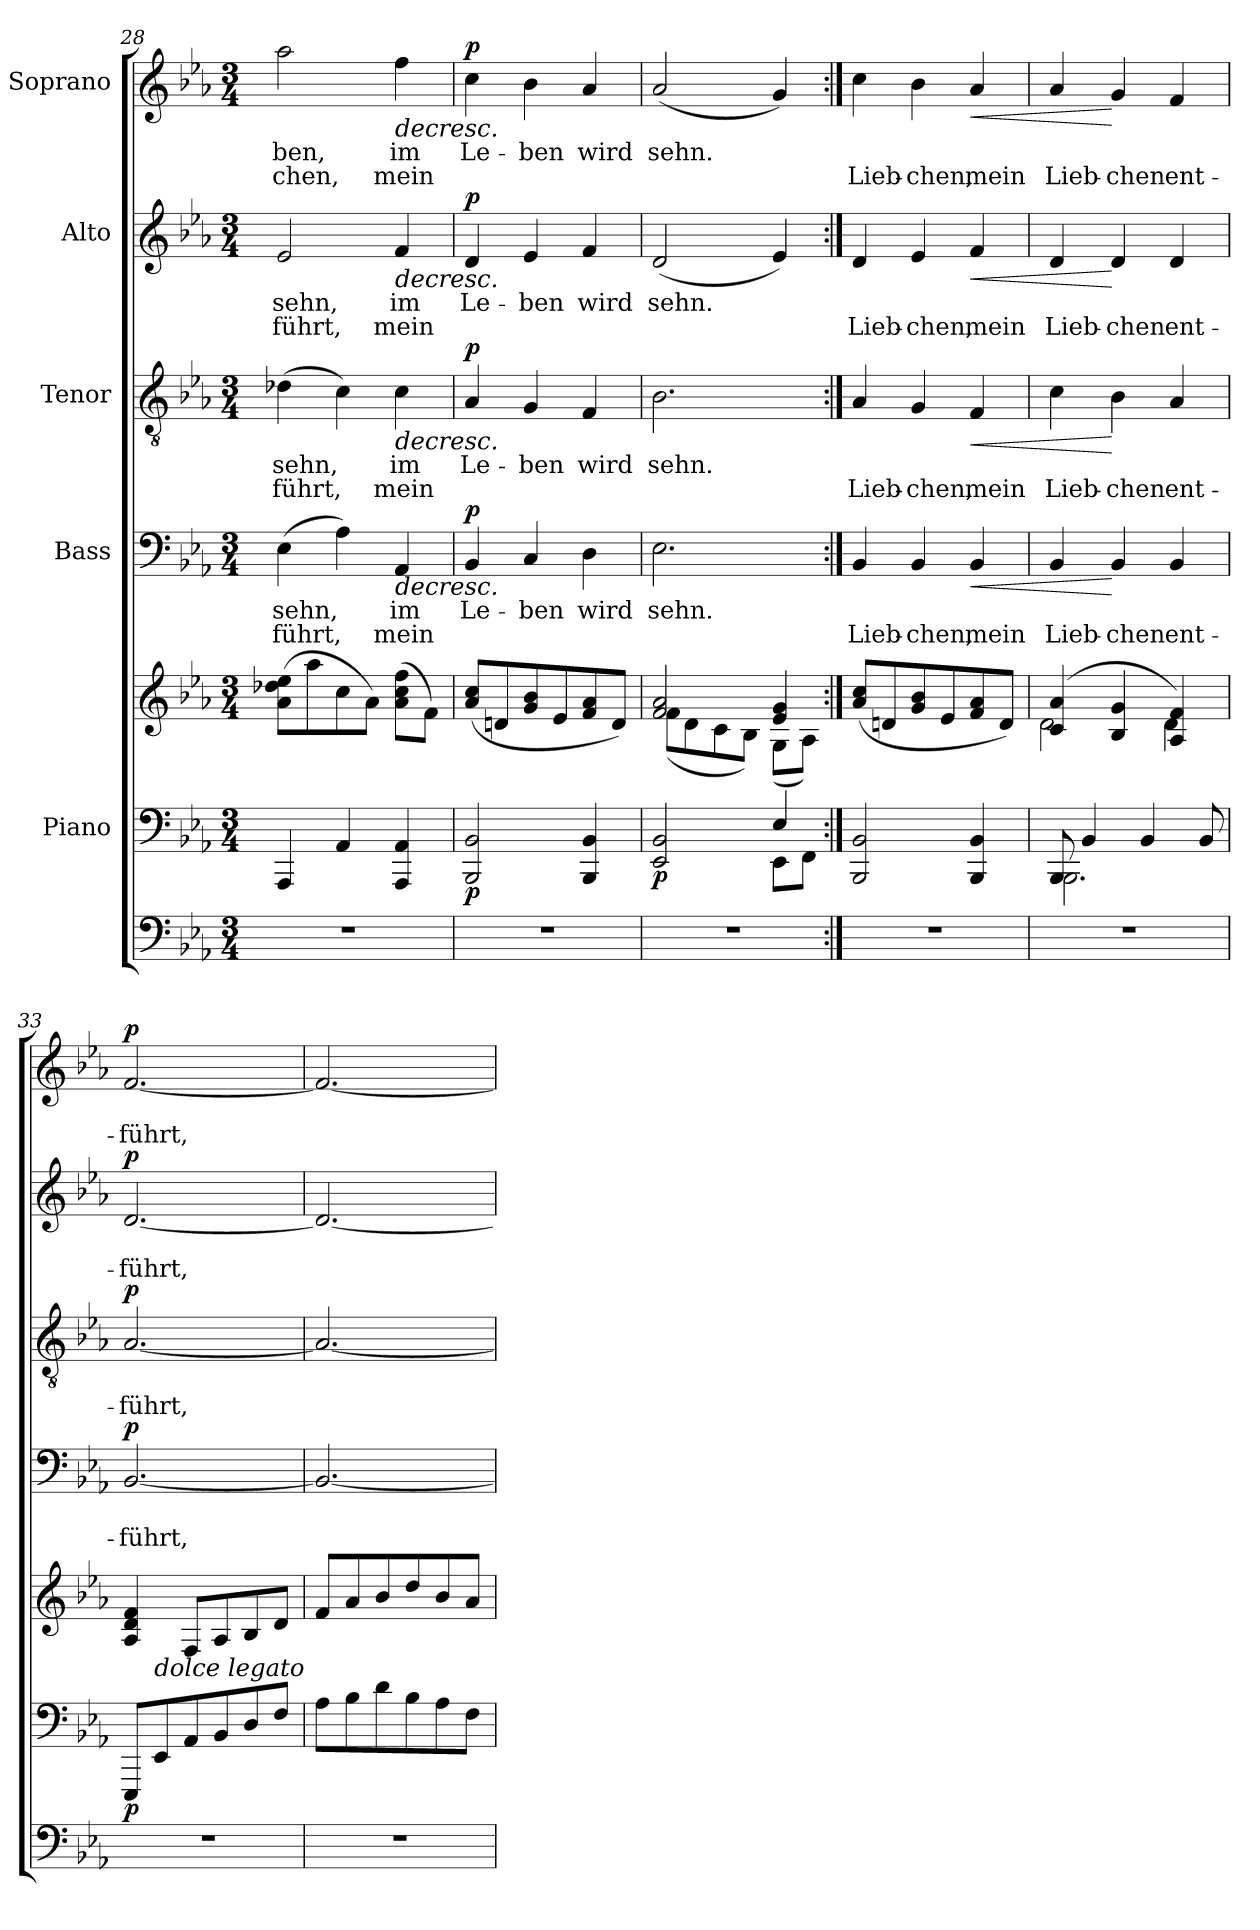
**kern	**kern	**kern	**dynam	**kern	**text	**text	**dynam	**kern	**text	**text	**dynam	**kern	**text	**text	**dynam	**kern	**text	**text	**dynam
*part6	*part5	*part5	*part5	*part4	*part4	*part4	*part4	*part3	*part3	*part3	*part3	*part2	*part2	*part2	*part2	*part1	*part1	*part1	*part1
*staff7	*staff6	*staff5	*staff5/6	*staff4	*staff4	*staff4	*staff4	*staff3	*staff3	*staff3	*staff3	*staff2	*staff2	*staff2	*staff2	*staff1	*staff1	*staff1	*staff1
*	*I"Piano	*	*	*I"Bass	*	*	*	*I"Tenor	*	*	*	*I"Alto	*	*	*	*I"Soprano	*	*	*
*clefF4	*clefF4	*clefG2	*	*clefF4	*	*	*	*clefGv2	*	*	*	*clefG2	*	*	*	*clefG2	*	*	*
*k[b-e-a-]	*k[b-e-a-]	*k[b-e-a-]	*	*k[b-e-a-]	*	*	*	*k[b-e-a-]	*	*	*	*k[b-e-a-]	*	*	*	*k[b-e-a-]	*	*	*
*E-:	*E-:	*E-:	*	*E-:	*	*	*	*E-:	*	*	*	*E-:	*	*	*	*E-:	*	*	*
*M3/4	*M3/4	*M3/4	*	*M3/4	*	*	*	*M3/4	*	*	*	*M3/4	*	*	*	*M3/4	*	*	*
=28	=28	=28	=28	=28	=28	=28	=28	=28	=28	=28	=28	=28	=28	=28	=28	=28	=28	=28	=28
!	!	!	!	!	!LO:LY:b	!LO:LY:b	!	!	!LO:LY:b	!LO:LY:b	!	!	!LO:LY:b	!LO:LY:b	!	!	!LO:LY:b	!LO:LY:b	!
2.r	4AAA-/	(>8a-\ 8dd-X\ 8ee-\L	.	(>4E-\	sehn,	-führt,	.	(>4d-X\	sehn,	-führt,	.	2e-/	sehn,	-führt,	.	2aa-\	-ben,	-chen,	.
.	.	8aa-\	.	.	.	.	.	.	.	.	.	.	.	.	.	.	.	.	.
.	4AA-/	8cc\	.	4A-\)	.	.	.	4c\)	.	.	.	.	.	.	.	.	.	.	.
.	.	8a-\J)	.	.	.	.	.	.	.	.	.	.	.	.	.	.	.	.	.
!	!	!	!	!	!LO:LY:b	!LO:LY:b	!LO:HP:b	!	!LO:LY:b	!LO:LY:b	!LO:HP:b	!	!LO:LY:b	!LO:LY:b	!LO:HP:b	!	!LO:LY:b	!LO:LY:b	!LO:HP:b
.	4AAA-/ 4AA-/	(>8a-\ 8cc\ 8ff\L	.	4AA-/	im	mein	>	4c\	im	mein	>	4f/	im	mein	>	4ff\	im	mein	>
.	.	8f\J)	.	.	.	.	.	.	.	.	.	.	.	.	.	.	.	.	.
=29	=29	=29	=29	=29	=29	=29	=29	=29	=29	=29	=29	=29	=29	=29	=29	=29	=29	=29	=29
!	!	!	!LO:DY:b=2	!	!LO:LY:b	!	!LO:DY:b	!	!LO:LY:b	!	!LO:DY:b	!	!LO:LY:b	!	!LO:DY:b	!	!LO:LY:b	!	!LO:DY:b
2.r	2BBB-/ 2BB-/	(<8a-/ 8cc/L	p	4BB-/	Le-	.	p	4A-/	Le-	.	p	4d/	Le-	.	p	4cc\	Le-	.	p
.	.	8dn/	.	.	.	.	.	.	.	.	.	.	.	.	.	.	.	.	.
!	!	!	!	!	!LO:LY:b	!	!	!	!LO:LY:b	!	!	!	!LO:LY:b	!	!	!	!LO:LY:b	!	!
.	.	8g/ 8b-/	.	4C/	-ben	.	.	4G/	-ben	.	.	4e-/	-ben	.	.	4b-\	-ben	.	.
.	.	8e-/	.	.	.	.	.	.	.	.	.	.	.	.	.	.	.	.	.
!	!	!	!	!	!LO:LY:b	!	!	!	!LO:LY:b	!	!	!	!LO:LY:b	!	!	!	!LO:LY:b	!	!
.	4BBB-/ 4BB-/	8f/ 8a-/	.	4D\	wird	.	.	4F/	wird	.	.	4f/	wird	.	.	4a-/	wird	.	.
.	.	8d/J)	.	.	.	.	.	.	.	.	.	.	.	.	.	.	.	.	.
!!LO:PB:g=z
=30	=30	=30	=30	=30	=30	=30	=30	=30	=30	=30	=30	=30	=30	=30	=30	=30	=30	=30	=30
*	*^	*^	*	*	*	*	*	*	*	*	*	*	*	*	*	*	*	*	*
!	!	!	!	!	!LO:DY:b=2	!	!LO:LY:b	!	!	!	!LO:LY:b	!	!	!	!LO:LY:b	!	!	!	!LO:LY:b	!	!
2.r	2EE-/ 2BB-/	2ryy	2f/ 2a-/	(<8f\L	p	2.E-\	sehn.	.	.	2.B-\	sehn.	.	.	(<2d/	sehn.	.	.	(<2a-/	sehn.	.	.
.	.	.	.	8d\	.	.	.	.	.	.	.	.	.	.	.	.	.	.	.	.	.
.	.	.	.	8c\	.	.	.	.	.	.	.	.	.	.	.	.	.	.	.	.	.
.	.	.	.	8B-\J)	.	.	.	.	.	.	.	.	.	.	.	.	.	.	.	.	.
.	4E-/	8EE-\L	4e-/ 4g/	(<8G\L	.	.	.	.	.	.	.	.	.	4e-/)	.	.	.	4g/)	.	.	.
.	.	8FF\J	.	8A-\J)	.	.	.	.	.	.	.	.	.	.	.	.	.	.	.	.	.
!!LO:PB:g=z
=31:|!	=31:|!	=31:|!	=31:|!	=31:|!	=31:|!	=31:|!	=31:|!	=31:|!	=31:|!	=31:|!	=31:|!	=31:|!	=31:|!	=31:|!	=31:|!	=31:|!	=31:|!	=31:|!	=31:|!	=31:|!	=31:|!
!	!	!	!	!	!	!	!	!LO:LY:b	!	!	!	!LO:LY:b	!	!	!	!LO:LY:b	!	!	!	!LO:LY:b	!
*	*v	*v	*	*	*	*	*	*	*	*	*	*	*	*	*	*	*	*	*	*	*
*	*	*v	*v	*	*	*	*	*	*	*	*	*	*	*	*	*	*	*	*	*
2.r	2BBB-/ 2BB-/	(<8a-/ 8cc/L	.	4BB-/	.	Lieb-	.	4A-/	.	Lieb-	.	4d/	.	Lieb-	.	4cc\	.	Lieb-	.
.	.	8dn/	.	.	.	.	.	.	.	.	.	.	.	.	.	.	.	.	.
!	!	!	!	!	!	!LO:LY:b	!	!	!	!LO:LY:b	!	!	!	!LO:LY:b	!	!	!	!LO:LY:b	!
.	.	8g/ 8b-/	.	4BB-/	.	-chen,	.	4G/	.	-chen,	.	4e-/	.	-chen,	.	4b-\	.	-chen,	.
.	.	8e-/	.	.	.	.	.	.	.	.	.	.	.	.	.	.	.	.	.
!	!	!	!	!	!	!LO:LY:b	!LO:HP:b	!	!	!LO:LY:b	!LO:HP:b	!	!	!LO:LY:b	!LO:HP:b	!	!	!LO:LY:b	!LO:HP:b
.	4BBB-/ 4BB-/	8f/ 8a-/	.	4BB-/	.	mein	<	4F/	.	mein	<	4f/	.	mein	<	4a-/	.	mein	<
.	.	8d/J)	.	.	.	.	.	.	.	.	.	.	.	.	.	.	.	.	.
.	.	.	.	.	.	.	]	.	.	.	]	.	.	.	]	.	.	.	]
=32	=32	=32	=32	=32	=32	=32	=32	=32	=32	=32	=32	=32	=32	=32	=32	=32	=32	=32	=32
*	*^	*^	*	*	*	*	*	*	*	*	*	*	*	*	*	*	*	*	*
!	!	!	!	!	!	!	!	!LO:LY:b	!	!	!	!LO:LY:b	!	!	!	!LO:LY:b	!	!	!	!LO:LY:b	!
2.r	8BBB-/	2.BBB-\	(>4c/ 4a-/	2d\	.	4BB-/	.	Lieb-	.	4c\	.	Lieb-	.	4d/	.	Lieb-	.	4a-/	.	Lieb-	.
.	4BB-/	.	.	.	.	.	.	.	.	.	.	.	.	.	.	.	.	.	.	.	.
!	!	!	!	!	!	!	!	!LO:LY:b	!	!	!	!LO:LY:b	!	!	!	!LO:LY:b	!	!	!	!LO:LY:b	!
.	.	.	4B-/ 4g/	.	.	4BB-/	.	-chen	[	4B-\	.	-chen	[	4d/	.	-chen	[	4g/	.	-chen	[
.	4BB-/	.	.	.	.	.	.	.	.	.	.	.	.	.	.	.	.	.	.	.	.
!	!	!	!	!	!	!	!	!LO:LY:b	!	!	!	!LO:LY:b	!	!	!	!LO:LY:b	!	!	!	!LO:LY:b	!
.	.	.	4A-/ 4f/)	4d\	.	4BB-/	.	ent-	.	4A-/	.	ent-	.	4d/	.	ent-	.	4f/	.	ent-	.
.	8BB-/	.	.	.	.	.	.	.	.	.	.	.	.	.	.	.	.	.	.	.	.
*	*v	*v	*	*	*	*	*	*	*	*	*	*	*	*	*	*	*	*	*	*	*
*	*	*v	*v	*	*	*	*	*	*	*	*	*	*	*	*	*	*	*	*	*
=33	=33	=33	=33	=33	=33	=33	=33	=33	=33	=33	=33	=33	=33	=33	=33	=33	=33	=33	=33
!	!	!	!LO:DY:b=2	!	!	!LO:LY:b	!LO:DY:b	!	!	!LO:LY:b	!LO:DY:b	!	!	!LO:LY:b	!LO:DY:b	!	!	!LO:LY:b	!LO:DY:b
2.r	8EEE-/L	4A-/ 4d/ 4f/	p	[2.BB-/	.	-führt,	p	[2.A-/	.	-führt,	p	[2.d/	.	-führt,	p	[2.f/	.	-führt,	p
!	!LO:TX:a:i:t=dolce legato	!	!	!	!	!	!	!	!	!	!	!	!	!	!	!	!	!	!
.	8EE-/	.	.	.	.	.	.	.	.	.	.	.	.	.	.	.	.	.	.
.	8AA-/	8F/L	.	.	.	.	.	.	.	.	.	.	.	.	.	.	.	.	.
.	8BB-/	8A-/	.	.	.	.	.	.	.	.	.	.	.	.	.	.	.	.	.
.	8D/	8B-/	.	.	.	.	.	.	.	.	.	.	.	.	.	.	.	.	.
.	8F/J	8d/J	.	.	.	.	.	.	.	.	.	.	.	.	.	.	.	.	.
=34	=34	=34	=34	=34	=34	=34	=34	=34	=34	=34	=34	=34	=34	=34	=34	=34	=34	=34	=34
2.r	8A-\L	8f/L	.	2.BB-/_	.	.	.	2.A-/_	.	.	.	2.d/_	.	.	.	2.f/_	.	.	.
.	8B-\	8a-/	.	.	.	.	.	.	.	.	.	.	.	.	.	.	.	.	.
.	8d\	8b-/	.	.	.	.	.	.	.	.	.	.	.	.	.	.	.	.	.
.	8B-\	8dd/	.	.	.	.	.	.	.	.	.	.	.	.	.	.	.	.	.
.	8A-\	8b-/	.	.	.	.	.	.	.	.	.	.	.	.	.	.	.	.	.
.	8F\J	8a-/J	.	.	.	.	.	.	.	.	.	.	.	.	.	.	.	.	.
=	=	=	=	=	=	=	=	=	=	=	=	=	=	=	=	=	=	=	=
*-	*-	*-	*-	*-	*-	*-	*-	*-	*-	*-	*-	*-	*-	*-	*-	*-	*-	*-	*-
